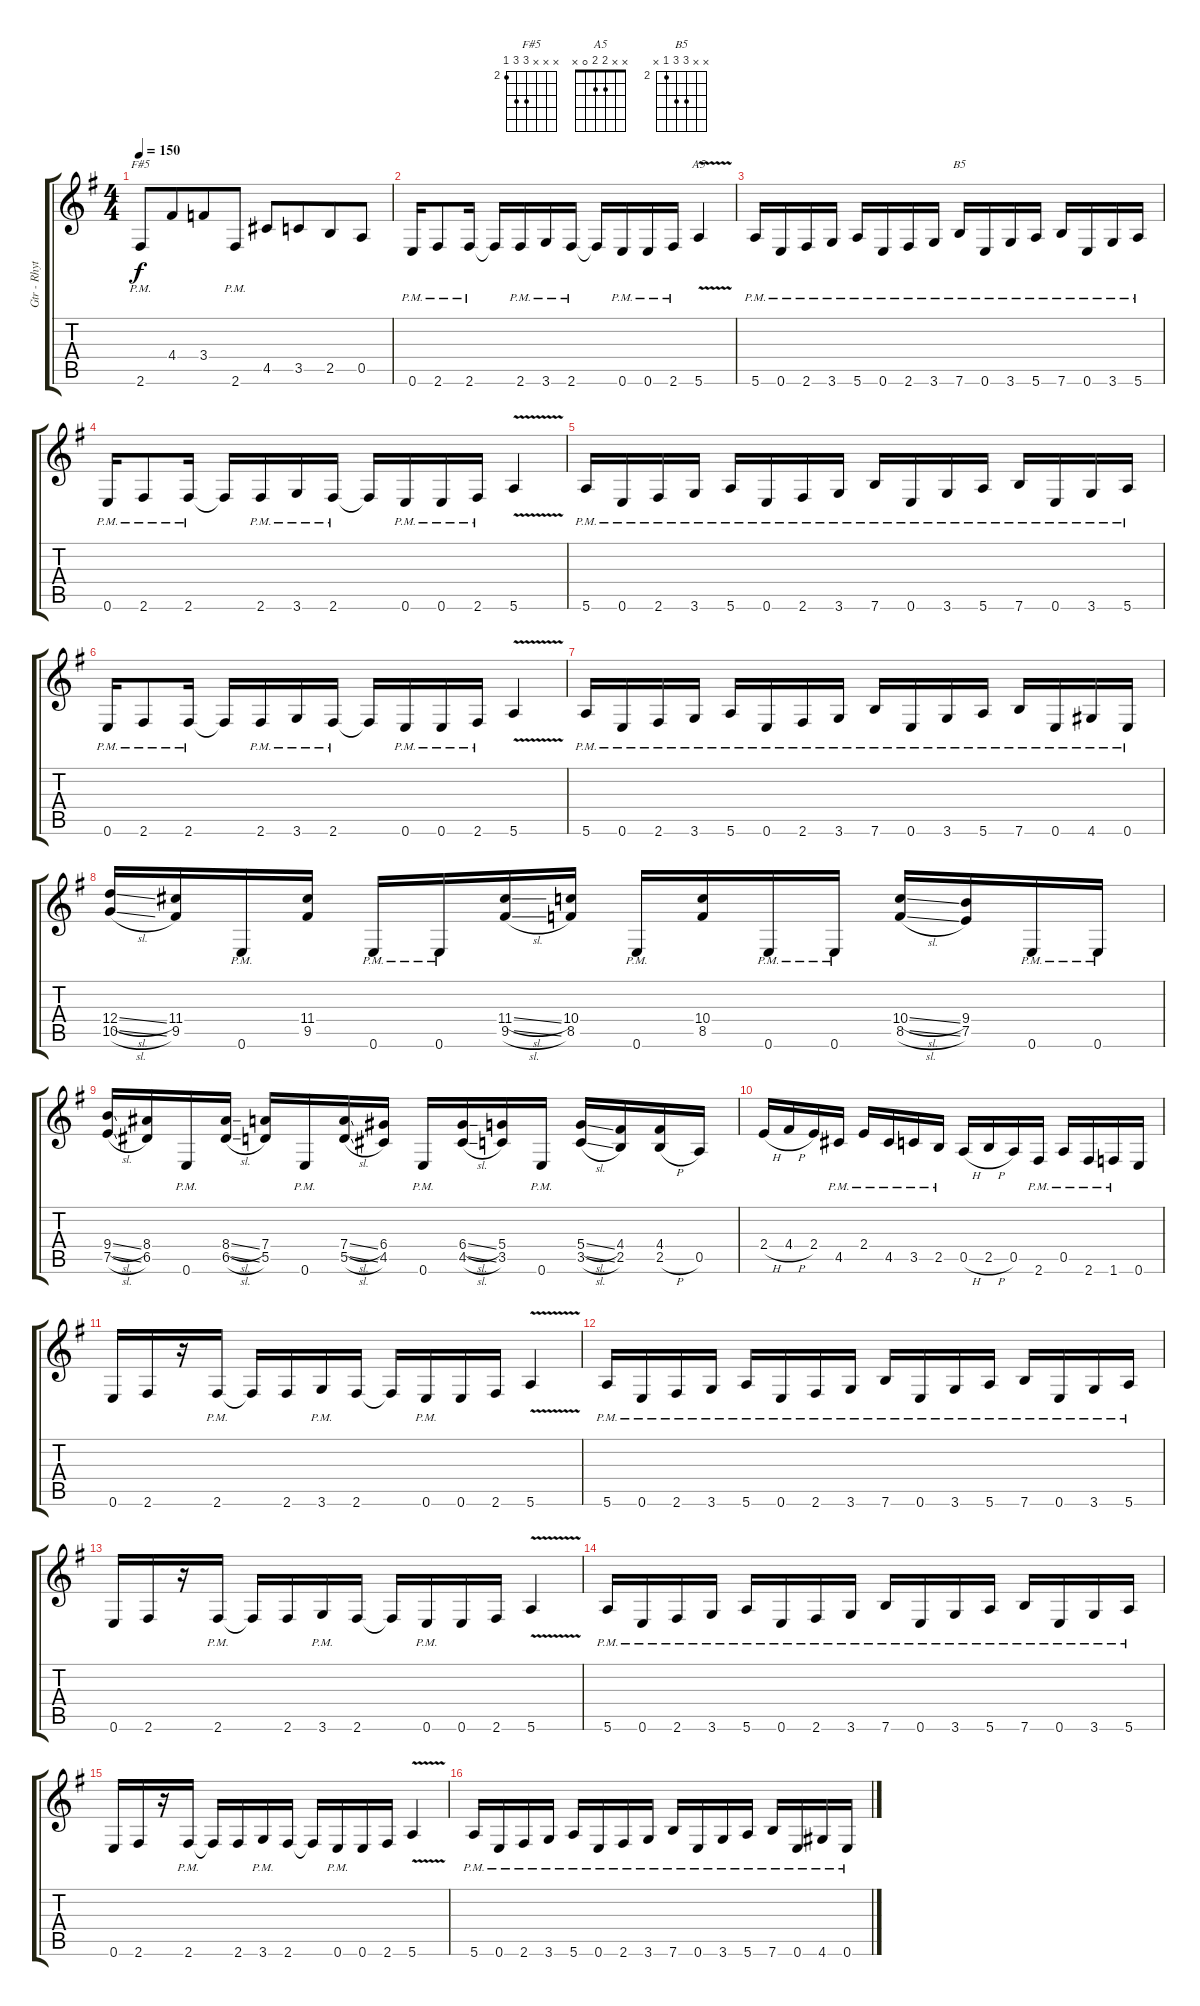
\track ("Gtr - Rhythm" "Gtr - Rhyt") {instrument overdrivenguitar}
\staff {score tabs}
\tuning (E4 B3 G3 D3 A2 E2) {hide}
\chord ("F#5" x x x 4 4 2) {firstfret 2}
\chord ("A5" x x 2 2 0 x)
\chord ("B5" x x 4 4 2 x) {firstfret 2}
\ts (4 4)
\tempo 150
\clef g2
\ks eminor
2.6{pm}.8{ch "F#5" dy f} 4.4.8{beam merge} 3.4.8 2.6{pm}.8 4.5.8 3.5.8{beam merge} 2.5.8 0.5.8 |
0.6{pm}.16 2.6{pm}.8 2.6{pm}.16 2.6{t}.16 2.6{pm}.16 3.6{pm}.16 2.6{pm}.16 2.6{t}.16 0.6{pm}.16 0.6{pm}.16 2.6{pm}.16 5.6{v}.4{ch "A5"} |
5.6{pm}.16 0.6{pm}.16 2.6{pm}.16 3.6{pm}.16 5.6{pm}.16 0.6{pm}.16 2.6{pm}.16 3.6{pm}.16 7.6{pm}.16{ch "B5"} 0.6{pm}.16 3.6{pm}.16 5.6{pm}.16 7.6{pm}.16 0.6{pm}.16 3.6{pm}.16 5.6{pm}.16 |
0.6{pm}.16 2.6{pm}.8 2.6{pm}.16 2.6{t}.16 2.6{pm}.16 3.6{pm}.16 2.6{pm}.16 2.6{t}.16 0.6{pm}.16 0.6{pm}.16 2.6{pm}.16 5.6{v}.4 |
5.6{pm}.16 0.6{pm}.16 2.6{pm}.16 3.6{pm}.16 5.6{pm}.16 0.6{pm}.16 2.6{pm}.16 3.6{pm}.16 7.6{pm}.16 0.6{pm}.16 3.6{pm}.16 5.6{pm}.16 7.6{pm}.16 0.6{pm}.16 3.6{pm}.16 5.6{pm}.16 |
0.6{pm}.16 2.6{pm}.8 2.6{pm}.16 2.6{t}.16 2.6{pm}.16 3.6{pm}.16 2.6{pm}.16 2.6{t}.16 0.6{pm}.16 0.6{pm}.16 2.6{pm}.16 5.6{v}.4 |
5.6{pm}.16 0.6{pm}.16 2.6{pm}.16 3.6{pm}.16 5.6{pm}.16 0.6{pm}.16 2.6{pm}.16 3.6{pm}.16 7.6{pm}.16 0.6{pm}.16 3.6{pm}.16 5.6{pm}.16 7.6{pm}.16 0.6{pm}.16 4.6{pm}.16 0.6{pm}.16 |
(12.4{sl} 10.5{sl}).16 (11.4 9.5).16 0.6{pm}.16 (11.4 9.5).16 0.6{pm}.16 0.6{pm}.16 (11.4{sl} 9.5{sl}).16 (10.4 8.5).16 0.6{pm}.16 (10.4 8.5).16 0.6{pm}.16 0.6{pm}.16 (10.4{sl} 8.5{sl}).16 (9.4 7.5).16 0.6{pm}.16 0.6{pm}.16 |
(9.4{sl} 7.5{sl}).16 (8.4 6.5).16 0.6{pm}.16 (8.4{sl} 6.5{sl}).16 (7.4 5.5).16 0.6{pm}.16 (7.4{sl} 5.5{sl}).16 (6.4 4.5).16 0.6{pm}.16 (6.4{sl} 4.5{sl}).16 (5.4 3.5).16 0.6{pm}.16 (5.4{sl} 3.5{sl}).16 (4.4 2.5).16 (4.4 2.5{h}).16 0.5.16 |
2.4{h}.16 4.4{h}.16 2.4.16 4.5{pm}.16 2.4{pm}.16 4.5{pm}.16 3.5{pm}.16 2.5{pm}.16 0.5{h}.16 2.5{h}.16 0.5.16 2.6{pm}.16 0.5{pm}.16 2.6{pm}.16 1.6{pm}.16 0.6.16 |
0.6.16 2.6.16 r.16 2.6{pm}.16 2.6{t}.16 2.6.16 3.6{pm}.16 2.6.16 2.6{t}.16 0.6{pm}.16 0.6.16 2.6.16 5.6{v}.4 |
5.6{pm}.16 0.6{pm}.16 2.6{pm}.16 3.6{pm}.16 5.6{pm}.16 0.6{pm}.16 2.6{pm}.16 3.6{pm}.16 7.6{pm}.16 0.6{pm}.16 3.6{pm}.16 5.6{pm}.16 7.6{pm}.16 0.6{pm}.16 3.6{pm}.16 5.6{pm}.16 |
0.6.16 2.6.16 r.16 2.6{pm}.16 2.6{t}.16 2.6.16 3.6{pm}.16 2.6.16 2.6{t}.16 0.6{pm}.16 0.6.16 2.6.16 5.6{v}.4 |
5.6{pm}.16 0.6{pm}.16 2.6{pm}.16 3.6{pm}.16 5.6{pm}.16 0.6{pm}.16 2.6{pm}.16 3.6{pm}.16 7.6{pm}.16 0.6{pm}.16 3.6{pm}.16 5.6{pm}.16 7.6{pm}.16 0.6{pm}.16 3.6{pm}.16 5.6{pm}.16 |
0.6.16 2.6.16 r.16 2.6{pm}.16 2.6{t}.16 2.6.16 3.6{pm}.16 2.6.16 2.6{t}.16 0.6{pm}.16 0.6.16 2.6.16 5.6{v}.4 |
5.6{pm}.16 0.6{pm}.16 2.6{pm}.16 3.6{pm}.16 5.6{pm}.16 0.6{pm}.16 2.6{pm}.16 3.6{pm}.16 7.6{pm}.16 0.6{pm}.16 3.6{pm}.16 5.6{pm}.16 7.6{pm}.16 0.6{pm}.16 4.6{pm}.16 0.6{pm}.16
